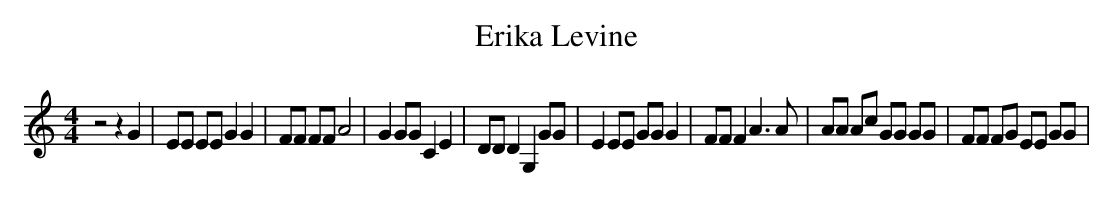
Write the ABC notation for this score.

X:1
T:Erika Levine
M:4/4
L:1/8
K:C
 z4 z2 G2| EE EE G2 G2| FF FF A4| G2 GG C2 E2| DD D2 G,2 GG| E2 EE GG G2|\
 FF F2 A3 A| AA Ac GG GG| FF FG EE GG|
